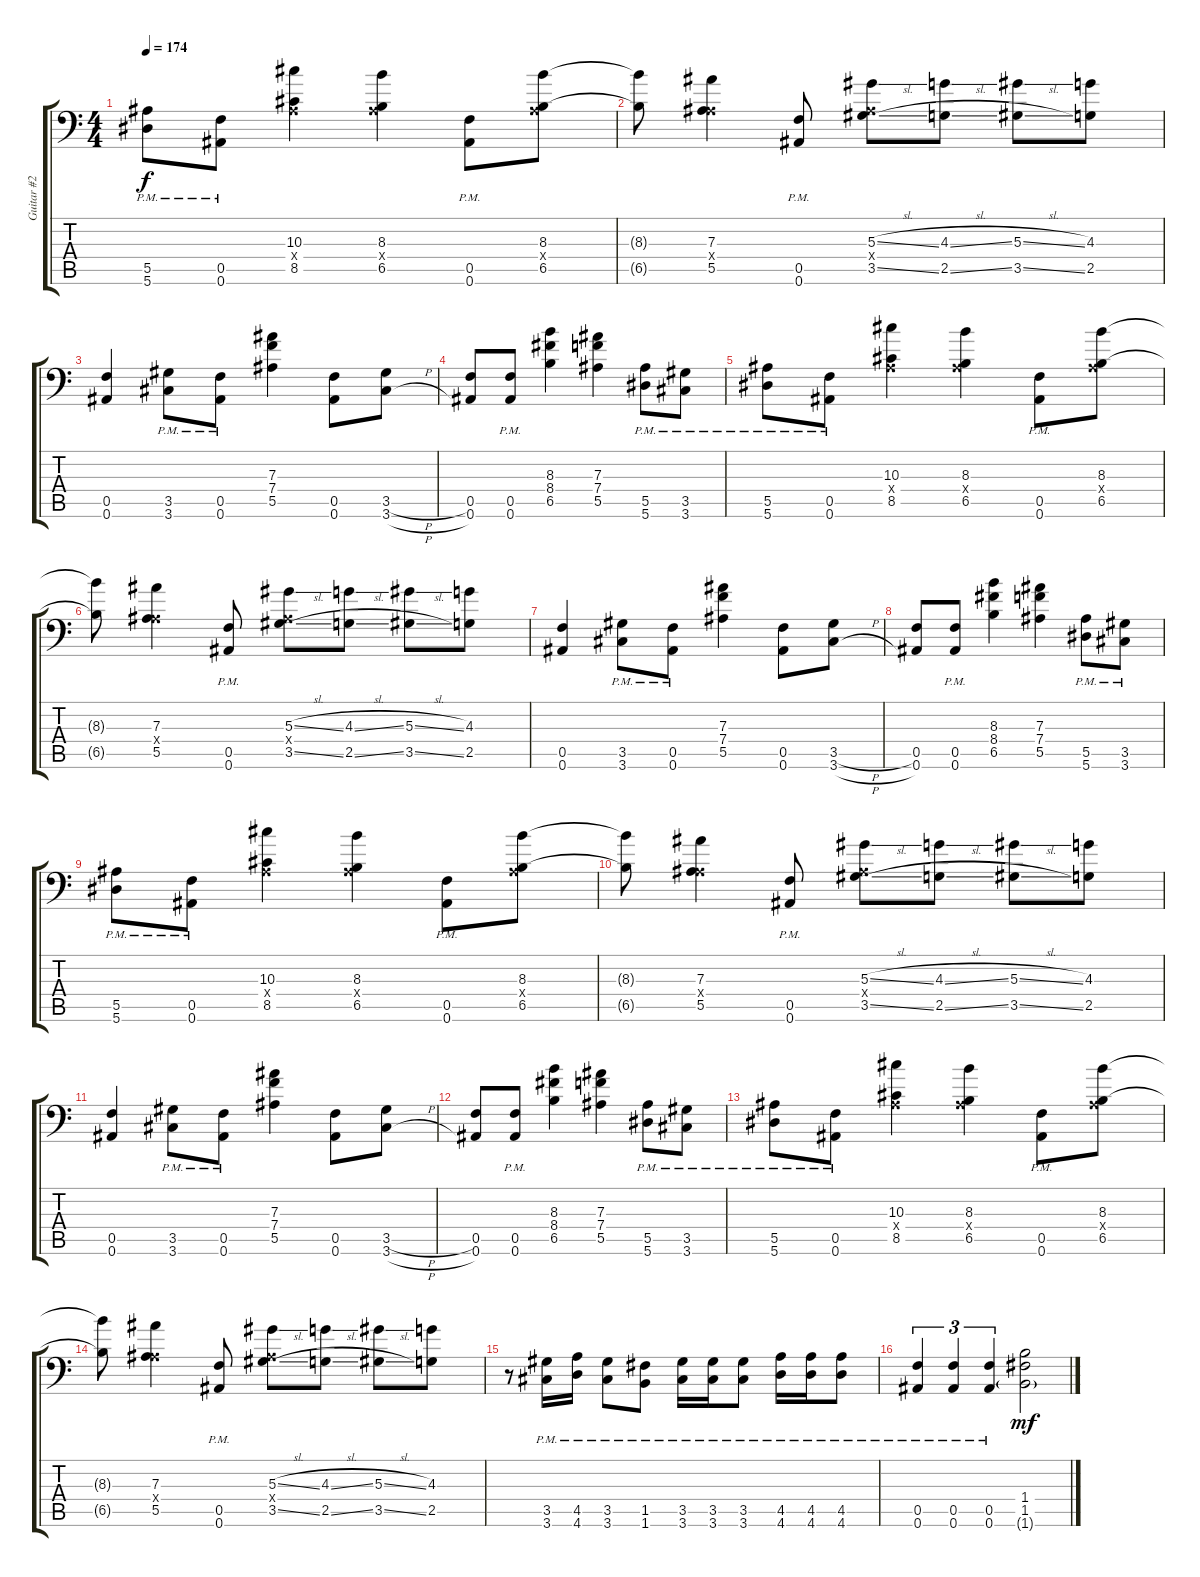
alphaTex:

\track ("Guitar #2" "Guitar #2") {instrument overdrivenguitar}
\staff {score tabs}
\tuning (C4 G3 Eb3 Bb2 F2 Bb1) {hide}
\ts (4 4)
\tempo 174
\clef f4
\ks c
(5.5{pm} 5.6{pm}).8{dy f} (0.5{pm} 0.6{pm}).8 (10.3 0.4{x} 8.5).4 (8.3 0.4{x} 6.5).4 (0.5{pm} 0.6{pm}).8 (8.3 0.4{x} 6.5).8 |
(8.3{t} 6.5{t}).8 (7.3 0.4{x} 5.5).4 (0.5{pm} 0.6{pm}).8 (5.3{sl} 0.4{x} 3.5{sl}).8 (4.3{sl} 2.5{sl}).8 (5.3{sl} 3.5{sl}).8 (4.3 2.5).8 |
(0.5 0.6).4 (3.5{pm} 3.6{pm}).8 (0.5{pm} 0.6{pm}).8 (7.3 7.4 5.5).4 (0.5 0.6).8 (3.5{h} 3.6{h}).8 |
(0.5 0.6).8 (0.5{pm} 0.6{pm}).8 (8.3 8.4 6.5).4 (7.3 7.4 5.5).4 (5.5{pm} 5.6{pm}).8 (3.5{pm} 3.6{pm}).8 |
(5.5{pm} 5.6{pm}).8 (0.5{pm} 0.6{pm}).8 (10.3 0.4{x} 8.5).4 (8.3 0.4{x} 6.5).4 (0.5{pm} 0.6{pm}).8 (8.3 0.4{x} 6.5).8 |
(8.3{t} 6.5{t}).8 (7.3 0.4{x} 5.5).4 (0.5{pm} 0.6{pm}).8 (5.3{sl} 0.4{x} 3.5{sl}).8 (4.3{sl} 2.5{sl}).8 (5.3{sl} 3.5{sl}).8 (4.3 2.5).8 |
(0.5 0.6).4 (3.5{pm} 3.6{pm}).8 (0.5{pm} 0.6{pm}).8 (7.3 7.4 5.5).4 (0.5 0.6).8 (3.5{h} 3.6{h}).8 |
(0.5 0.6).8 (0.5{pm} 0.6{pm}).8 (8.3 8.4 6.5).4 (7.3 7.4 5.5).4 (5.5{pm} 5.6{pm}).8 (3.5{pm} 3.6{pm}).8 |
(5.5{pm} 5.6{pm}).8 (0.5{pm} 0.6{pm}).8 (10.3 0.4{x} 8.5).4 (8.3 0.4{x} 6.5).4 (0.5{pm} 0.6{pm}).8 (8.3 0.4{x} 6.5).8 |
(8.3{t} 6.5{t}).8 (7.3 0.4{x} 5.5).4 (0.5{pm} 0.6{pm}).8 (5.3{sl} 0.4{x} 3.5{sl}).8 (4.3{sl} 2.5{sl}).8 (5.3{sl} 3.5{sl}).8 (4.3 2.5).8 |
(0.5 0.6).4 (3.5{pm} 3.6{pm}).8 (0.5{pm} 0.6{pm}).8 (7.3 7.4 5.5).4 (0.5 0.6).8 (3.5{h} 3.6{h}).8 |
(0.5 0.6).8 (0.5{pm} 0.6{pm}).8 (8.3 8.4 6.5).4 (7.3 7.4 5.5).4 (5.5{pm} 5.6{pm}).8 (3.5{pm} 3.6{pm}).8 |
(5.5{pm} 5.6{pm}).8 (0.5{pm} 0.6{pm}).8 (10.3 0.4{x} 8.5).4 (8.3 0.4{x} 6.5).4 (0.5{pm} 0.6{pm}).8 (8.3 0.4{x} 6.5).8 |
(8.3{t} 6.5{t}).8 (7.3 0.4{x} 5.5).4 (0.5{pm} 0.6{pm}).8 (5.3{sl} 0.4{x} 3.5{sl}).8 (4.3{sl} 2.5{sl}).8 (5.3{sl} 3.5{sl}).8 (4.3 2.5).8 |
r.8 (3.5{pm} 3.6{pm}).16 (4.5{pm} 4.6{pm}).16 (3.5{pm} 3.6{pm}).8 (1.5{pm} 1.6{pm}).8 (3.5{pm} 3.6{pm}).16 (3.5{pm} 3.6{pm}).16 (3.5{pm} 3.6{pm}).8 (4.5{pm} 4.6{pm}).16 (4.5{pm} 4.6{pm}).16 (4.5{pm} 4.6{pm}).8 |
(0.5{pm} 0.6{pm}).4{tu (3 2)} (0.5{pm} 0.6{pm}).4{tu (3 2)} (0.5{pm} 0.6{pm}).4{tu (3 2)} (1.4 1.5 1.6{g}).2{dy mf}
